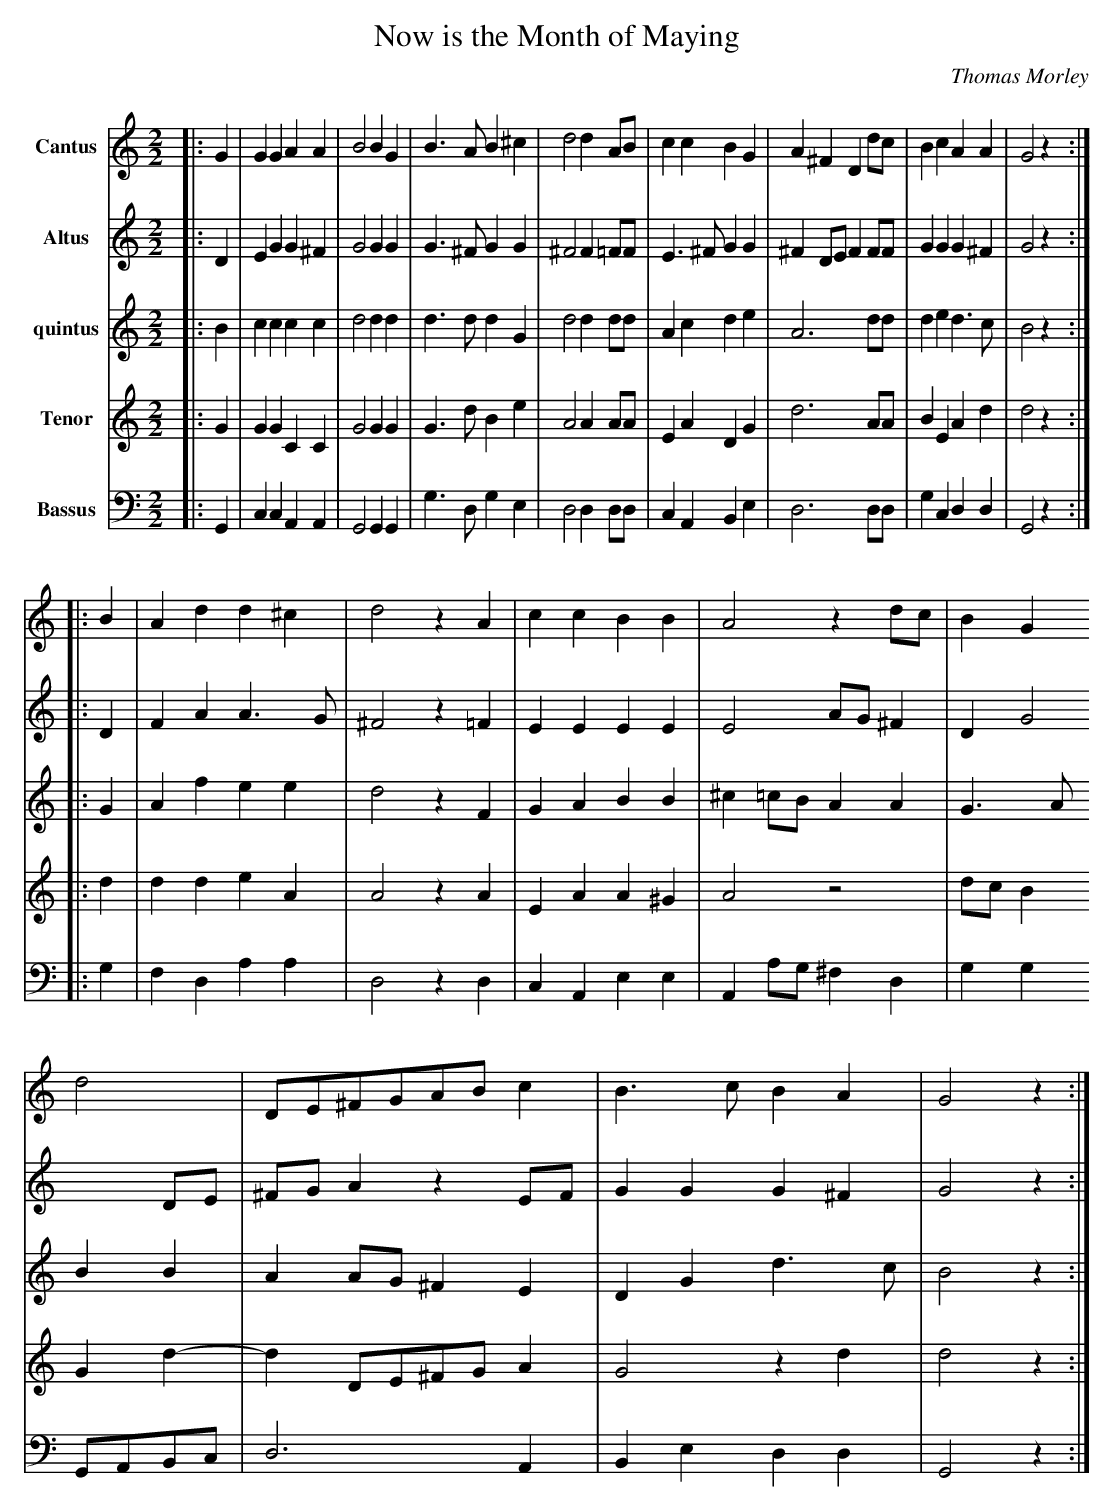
X:1
T:Now is the Month of Maying
C:Thomas Morley
M:2/2
K:C
V:1 name="Cantus" staves=5
|:G2|\
G2G2A2A2 |\
B4B2G2 |\
B3AB2^c2 |\
d4d2AB |\
c2c2B2G2 |\
A2^F2D2dc |\
B2c2A2A2 |\
G4z2 :|
|:B2|\
A2d2d2^c2 |\
d4z2A2 |\
c2c2B2B2 |\
A4z2dc |\
B2G2
d4 |\
DE^FGABc2 |\
B3cB2A2 |\
G4z2 :|
V:2 name="Altus"
|:D2|\
E2G2G2^F2 |\
G4G2G2 |\
G3^FG2G2 |\
^F4F2=FF |\
E3^FG2G2 |\
^F2DEF2FF |\
G2G2G2^F2 |\
G4z2 :|
|:D2|\
F2A2A3G |\
^F4z2=F2 |\
E2E2E2E2 |\
E4AG^F2 |\
D2G4DE |\
^FGA2z2EF |\
G2G2G2^F2 |\
G4z2 :|
V:3 name="quintus"
|:B2|\
c2c2c2c2 |\
d4d2d2 |\
d3dd2G2 |\
d4d2dd |\
A2c2d2e2 |\
A6dd
|\
d2e2d3c |\
B4z2 :|
|: G2|\
A2f2e2e2 |\
d4z2F2 |\
G2A2B2B2 |\
^c2=cBA2A2 |\
G3AB2B2 |\
A2AG^F2E2 |\
D2G2d3c |\
B4z2 :|
V:4 name="Tenor"
|:G2|\
G2G2C2C2 |\
G4G2G2 |\
G3dB2e2 |\
A4A2AA |\
E2A2D2G2 |\
d6AA |\
B2E2A2d2 |\
d4z2 :|
|: d2 |\
d2d2e2A2 |\
A4z2A2 |\
E2A2A2^G2 |\
A4z4 |\
dcB2G2d2- |\
d2DE^FGA2 |\
G4z2d2 |\
d4z2 :|
V:5 name="Bassus" clef=bass middle=D
K:C
|:G,2|\
C2C2A,2A,2 |\
G,4G,2G,2 |\
G3DG2E2 |\
D4D2DD |\
C2A,2B,2E2 |\
D6DD |\
G2C2D2D2 |\
G,4z2 :|
|: G2 |\
F2D2A2A2 |\
D4z2D2 |\
C2A,2E2E2 |\
A,2AG^F2D2 |\
G2G2G,A,B,C |\
D6A,2 |\
B,2E2D2D2 |\
G,4z2 :|
